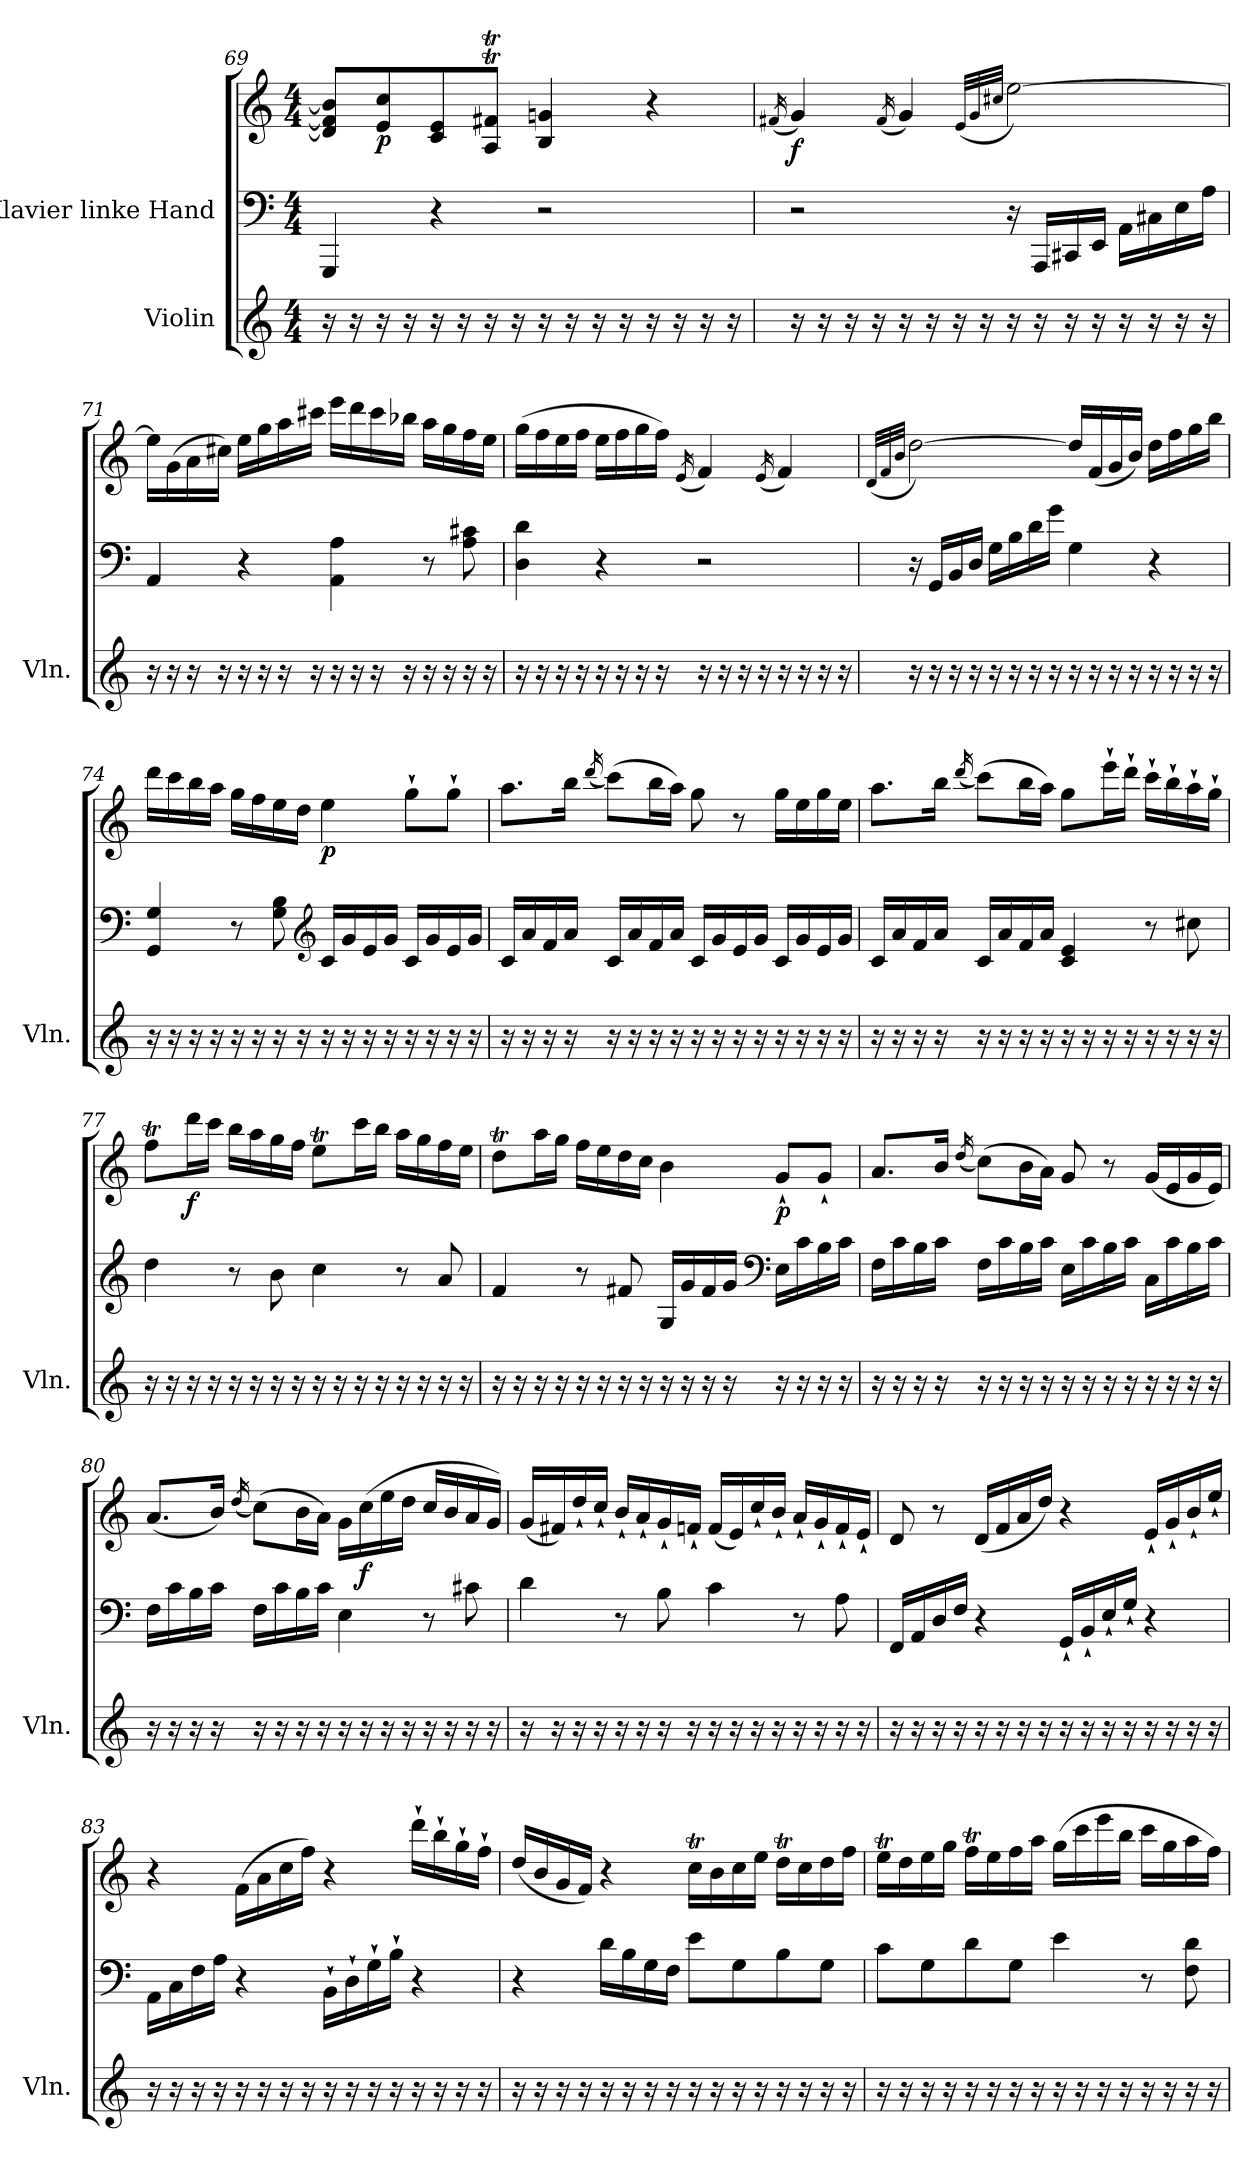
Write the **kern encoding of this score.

**kern	**kern	**kern	**dynam
*part2	*part1	*part1	*part1
*staff3	*staff2	*staff1	*staff1/2
*I"Violin	*I"Klavier linke Hand	*	*
*I'Vln.	*	*	*
*clefG2	*clefF4	*clefG2	*
*k[]	*k[]	*k[]	*
*M4/4	*M4/4	*M4/4	*
=69	=69	=69	=69
16r	4GGG/	8d/] 8f/] 8b/]L	.
16r	.	.	.
!	!	!	!LO:DY:b
16r	.	8e/ 8cc/	p
16r	.	.	.
16r	4r	8c/ 8e/	.
16r	.	.	.
16r	.	8A/T 8f#X/TJ	.
16r	.	.	.
16r	2r	4B/ 4g/	.
16r	.	.	.
16r	.	.	.
16r	.	.	.
16r	.	4r	.
16r	.	.	.
16r	.	.	.
16r	.	.	.
!!LO:PB:g=z
=70	=70	=70	=70
.	.	(<16qf#X/	.
!	!	!	!LO:DY:b
16r	2r	4g/)	f
16r	.	.	.
16r	.	.	.
16r	.	.	.
.	.	(<16qf#/	.
16r	.	4g/)	.
16r	.	.	.
16r	.	.	.
16r	.	.	.
.	.	(<32qe/LLL	.
.	.	32qg/	.
.	.	32qcc#X/JJJ	.
16r	16r	[2ee\)	.
16r	16AAA/LL	.	.
16r	16CC#X/	.	.
16r	16EE/JJ	.	.
16r	16AA\LL	.	.
16r	16C#X\	.	.
16r	16E\	.	.
16r	16A\JJ	.	.
=71	=71	=71	=71
16r	4AA/	16ee\LL]	.
16r	.	(>16g\	.
16r	.	16a\	.
16r	.	16cc#X\JJ)	.
16r	4r	16ee\LL	.
16r	.	16gg\	.
16r	.	16aa\	.
16r	.	16ccc#X\JJ	.
16r	4AA\ 4A\	16eee\LL	.
16r	.	16ddd\	.
16r	.	16ccc#\	.
16r	.	16bb-X\JJ	.
16r	8r	16aa\LL	.
16r	.	16gg\	.
16r	8A\ 8c#X\	16ff\	.
16r	.	16ee\JJ	.
=72	=72	=72	=72
16r	4D\ 4d\	(>16gg\LL	.
16r	.	16ff\	.
16r	.	16ee\	.
16r	.	16ff\JJ	.
16r	4r	16ee\LL	.
16r	.	16ff\	.
16r	.	16gg\	.
16r	.	16ff\JJ)	.
.	.	(<16qe/	.
16r	2r	4f/)	.
16r	.	.	.
16r	.	.	.
16r	.	.	.
.	.	(<16qe/	.
16r	.	4f/)	.
16r	.	.	.
16r	.	.	.
16r	.	.	.
!!LO:LB:g=z
=73	=73	=73	=73
.	.	(<32qd/LLL	.
.	.	32qf/	.
.	.	32qb/JJJ	.
16r	16r	[2dd\)	.
16r	16GG/LL	.	.
16r	16BB/	.	.
16r	16D/JJ	.	.
16r	16G\LL	.	.
16r	16B\	.	.
16r	16d\	.	.
16r	16g\JJ	.	.
16r	4G\	16dd/LL]	.
16r	.	(<16f/	.
16r	.	16g/	.
16r	.	16b/JJ)	.
16r	4r	16dd\LL	.
16r	.	16ff\	.
16r	.	16gg\	.
16r	.	16bb\JJ	.
=74	=74	=74	=74
16r	4GG/ 4G/	16ddd\LL	.
16r	.	16ccc\	.
16r	.	16bb\	.
16r	.	16aa\JJ	.
16r	8r	16gg\LL	.
16r	.	16ff\	.
16r	8G\ 8B\	16ee\	.
16r	.	16dd\JJ	.
*	*clefG2	*	*
!	!	!	!LO:DY:b
16r	16c/LL	4ee\	p
16r	16g/	.	.
16r	16e/	.	.
16r	16g/JJ	.	.
16r	16c/LL	8gg`\L	.
16r	16g/	.	.
16r	16e/	8gg`\J	.
16r	16g/JJ	.	.
!!LO:LB:g=z
=75	=75	=75	=75
16r	16c/LL	8.aa\L	.
16r	16a/	.	.
16r	16f/	.	.
16r	16a/JJ	16bb\Jk	.
.	.	(<16qddd/	.
16r	16c/LL	(>8ccc\L)	.
16r	16a/	.	.
16r	16f/	16bb\L	.
16r	16a/JJ	16aa\JJ)	.
16r	16c/LL	8gg\	.
16r	16g/	.	.
16r	16e/	8r	.
16r	16g/JJ	.	.
16r	16c/LL	16gg\LL	.
16r	16g/	16ee\	.
16r	16e/	16gg\	.
16r	16g/JJ	16ee\JJ	.
=76	=76	=76	=76
16r	16c/LL	8.aa\L	.
16r	16a/	.	.
16r	16f/	.	.
16r	16a/JJ	16bb\Jk	.
.	.	(<16qddd/	.
16r	16c/LL	(>8ccc\L)	.
16r	16a/	.	.
16r	16f/	16bb\L	.
16r	16a/JJ	16aa\JJ)	.
16r	4c/ 4e/	8gg\L	.
16r	.	.	.
16r	.	16eee`\L	.
16r	.	16ddd`\JJ	.
16r	8r	16ccc`\LL	.
16r	.	16bb`\	.
16r	8cc#X\	16aa`\	.
16r	.	16gg`\JJ	.
=77	=77	=77	=77
16r	4dd\	8ffT\L	.
16r	.	.	.
!	!	!	!LO:DY:b
16r	.	16ddd\L	f
16r	.	16ccc\JJ	.
16r	8r	16bb\LL	.
16r	.	16aa\	.
16r	8b\	16gg\	.
16r	.	16ff\JJ	.
16r	4cc\	8eet\L	.
16r	.	.	.
16r	.	16ccc\L	.
16r	.	16bb\JJ	.
16r	8r	16aa\LL	.
16r	.	16gg\	.
16r	8a/	16ff\	.
16r	.	16ee\JJ	.
!!LO:LB:g=z
=78	=78	=78	=78
16r	4f/	8ddT\L	.
16r	.	.	.
16r	.	16aa\L	.
16r	.	16gg\JJ	.
16r	8r	16ff\LL	.
16r	.	16ee\	.
16r	8f#X/	16dd\	.
16r	.	16cc\JJ	.
16r	16G/LL	4b\	.
16r	16g/	.	.
16r	16f#/	.	.
16r	16g/JJ	.	.
*	*clefF4	*	*
!	!	!	!LO:DY:b
16r	16E\LL	8g`/L	p
16r	16c\	.	.
16r	16B\	8g`/J	.
16r	16c\JJ	.	.
=79	=79	=79	=79
16r	16F\LL	8.a/L	.
16r	16c\	.	.
16r	16B\	.	.
16r	16c\JJ	16b/Jk	.
.	.	(<16qdd/	.
16r	16F\LL	(>8cc\L)	.
16r	16c\	.	.
16r	16B\	16b\L	.
16r	16c\JJ	16a\JJ)	.
16r	16E\LL	8g/	.
16r	16c\	.	.
16r	16B\	8r	.
16r	16c\JJ	.	.
16r	16C\LL	(<16g/LL	.
16r	16c\	16e/	.
16r	16B\	16g/	.
16r	16c\JJ	16e/JJ)	.
!!LO:PB:g=z
=80	=80	=80	=80
16r	16F\LL	(<8.a/L	.
16r	16c\	.	.
16r	16B\	.	.
16r	16c\JJ	16b/Jk)	.
.	.	(<16qdd/	.
16r	16F\LL	(>8cc\L)	.
16r	16c\	.	.
16r	16B\	16b\L	.
16r	16c\JJ	16a\JJ)	.
16r	4E\	16g\LL	.
!	!	!	!LO:DY:b
16r	.	(>16cc\	f
16r	.	16ee\	.
16r	.	16dd\JJ	.
16r	8r	16cc/LL	.
16r	.	16b/	.
16r	8c#X\	16a/	.
16r	.	16g/JJ)	.
=81	=81	=81	=81
16r	4d\	(<16g/LL	.
16r	.	16f#X/)	.
16r	.	16dd`/	.
16r	.	16cc`/JJ	.
16r	8r	16b`/LL	.
16r	.	16a`/	.
16r	8B\	16g`/	.
16r	.	16fn`/JJ	.
16r	4c\	(<16f/LL	.
16r	.	16e/)	.
16r	.	16cc`/	.
16r	.	16b`/JJ	.
16r	8r	16a`/LL	.
16r	.	16g`/	.
16r	8A\	16f`/	.
16r	.	16e`/JJ	.
=82	=82	=82	=82
16r	16FF/LL	8d/	.
16r	16AA/	.	.
16r	16D/	8r	.
16r	16F/JJ	.	.
16r	4r	(<16d/LL	.
16r	.	16f/	.
16r	.	16a/	.
16r	.	16dd/JJ)	.
16r	16GG`/LL	4r	.
16r	16BB`/	.	.
16r	16E`/	.	.
16r	16G`/JJ	.	.
16r	4r	16e`/LL	.
16r	.	16g`/	.
16r	.	16b`/	.
16r	.	16ee`/JJ	.
!!LO:LB:g=z
=83	=83	=83	=83
16r	16AA\LL	4r	.
16r	16C\	.	.
16r	16F\	.	.
16r	16A\JJ	.	.
16r	4r	(>16f\LL	.
16r	.	16a\	.
16r	.	16cc\	.
16r	.	16ff\JJ)	.
16r	16BB`\LL	4r	.
16r	16D`\	.	.
16r	16G`\	.	.
16r	16B`\JJ	.	.
16r	4r	16ddd`\LL	.
16r	.	16bb`\	.
16r	.	16gg`\	.
16r	.	16ff`\JJ	.
=84	=84	=84	=84
16r	4r	(<16dd/LL	.
16r	.	16b/	.
16r	.	16g/	.
16r	.	16f/JJ)	.
16r	16d\LL	4r	.
16r	16B\	.	.
16r	16G\	.	.
16r	16F\JJ	.	.
16r	8e\L	16ccT\LL	.
16r	.	16b\	.
16r	8G\	16cc\	.
16r	.	16ee\JJ	.
16r	8B\	16ddT\LL	.
16r	.	16cc\	.
16r	8G\J	16dd\	.
16r	.	16ff\JJ	.
=85	=85	=85	=85
16r	8c\L	16eet\LL	.
16r	.	16dd\	.
16r	8G\	16ee\	.
16r	.	16gg\JJ	.
16r	8d\	16ffT\LL	.
16r	.	16ee\	.
16r	8G\J	16ff\	.
16r	.	16aa\JJ	.
16r	4e\	(>16gg\LL	.
16r	.	16ccc\	.
16r	.	16eee\	.
16r	.	16bb\JJ	.
16r	8r	16ccc\LL	.
16r	.	16gg\	.
16r	8F\ 8d\	16aa\	.
16r	.	16ff\JJ)	.
=	=	=	=
*-	*-	*-	*-
